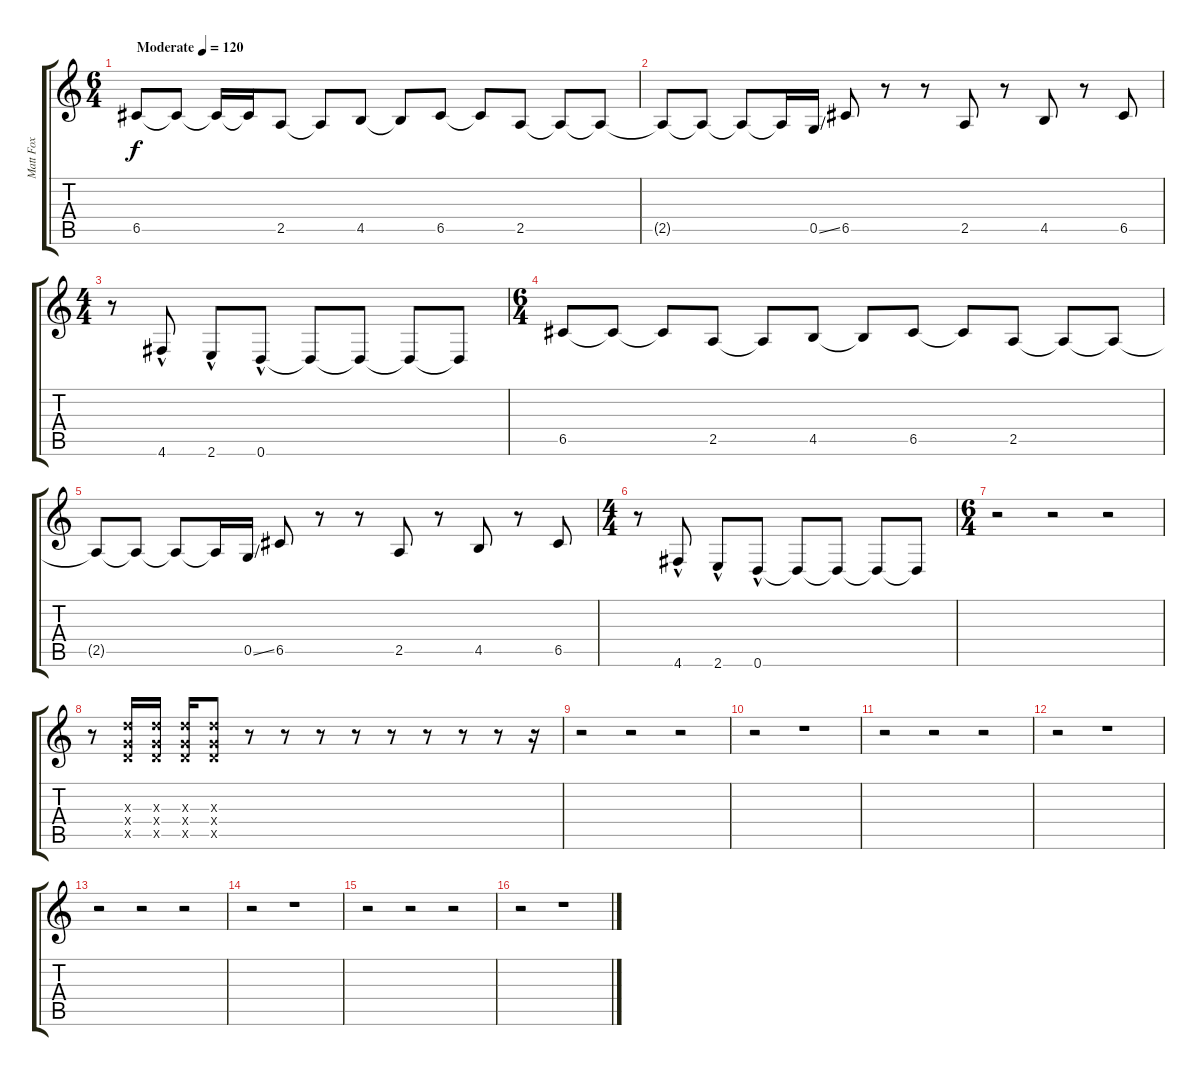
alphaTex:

\track ("Matt Fox" "Matt Fox") {instrument overdrivenguitar}
\staff {score tabs}
\tuning (D4 A3 F3 C3 G2 D2) {hide}
\ts (6 4)
\tempo (120 "Moderate")
\clef g2
\ks c
6.5.8{dy f instrument overdrivenguitar} 6.5{t}.8 6.5{t}.16 6.5{t}.16 2.5.8 2.5{t}.8 4.5.8 4.5{t}.8 6.5.8 6.5{t}.8 2.5.8 2.5{t}.8 2.5{t}.8 |
2.5{t}.8 2.5{t}.8 2.5{t}.8 2.5{t}.16 0.5{ss}.16 6.5.8 r.8 r.8 2.5.8 r.8 4.5.8 r.8 6.5.8 |
\ts (4 4)
r.8 4.6{hac}.8 2.6{hac}.8 0.6{hac}.8 0.6{t}.8 0.6{t}.8 0.6{t}.8 0.6{t}.8 |
\ts (6 4)
6.5.8 6.5{t}.8 6.5{t}.8 2.5.8 2.5{t}.8 4.5.8 4.5{t}.8 6.5.8 6.5{t}.8 2.5.8 2.5{t}.8 2.5{t}.8 |
2.5{t}.8 2.5{t}.8 2.5{t}.8 2.5{t}.16 0.5{ss}.16 6.5.8 r.8 r.8 2.5.8 r.8 4.5.8 r.8 6.5.8 |
\ts (4 4)
r.8 4.6{hac}.8 2.6{hac}.8 0.6{hac}.8 0.6{t}.8 0.6{t}.8 0.6{t}.8 0.6{t}.8 |
\ts (6 4)
r.2 r.2 r.2 |
r.8 (9.3{x} 7.4{x} 7.5{x}).16 (9.3{x} 7.4{x} 7.5{x}).16 (9.3{x} 7.4{x} 7.5{x}).16 (9.3{x} 7.4{x} 7.5{x}).8 r.8 r.8 r.8 r.8 r.8 r.8 r.8 r.8 r.16 |
r.2 r.2 r.2 |
r.2 r.1 |
r.2 r.2 r.2 |
r.2 r.1 |
r.2 r.2 r.2 |
r.2 r.1 |
r.2 r.2 r.2 |
r.2 r.1
